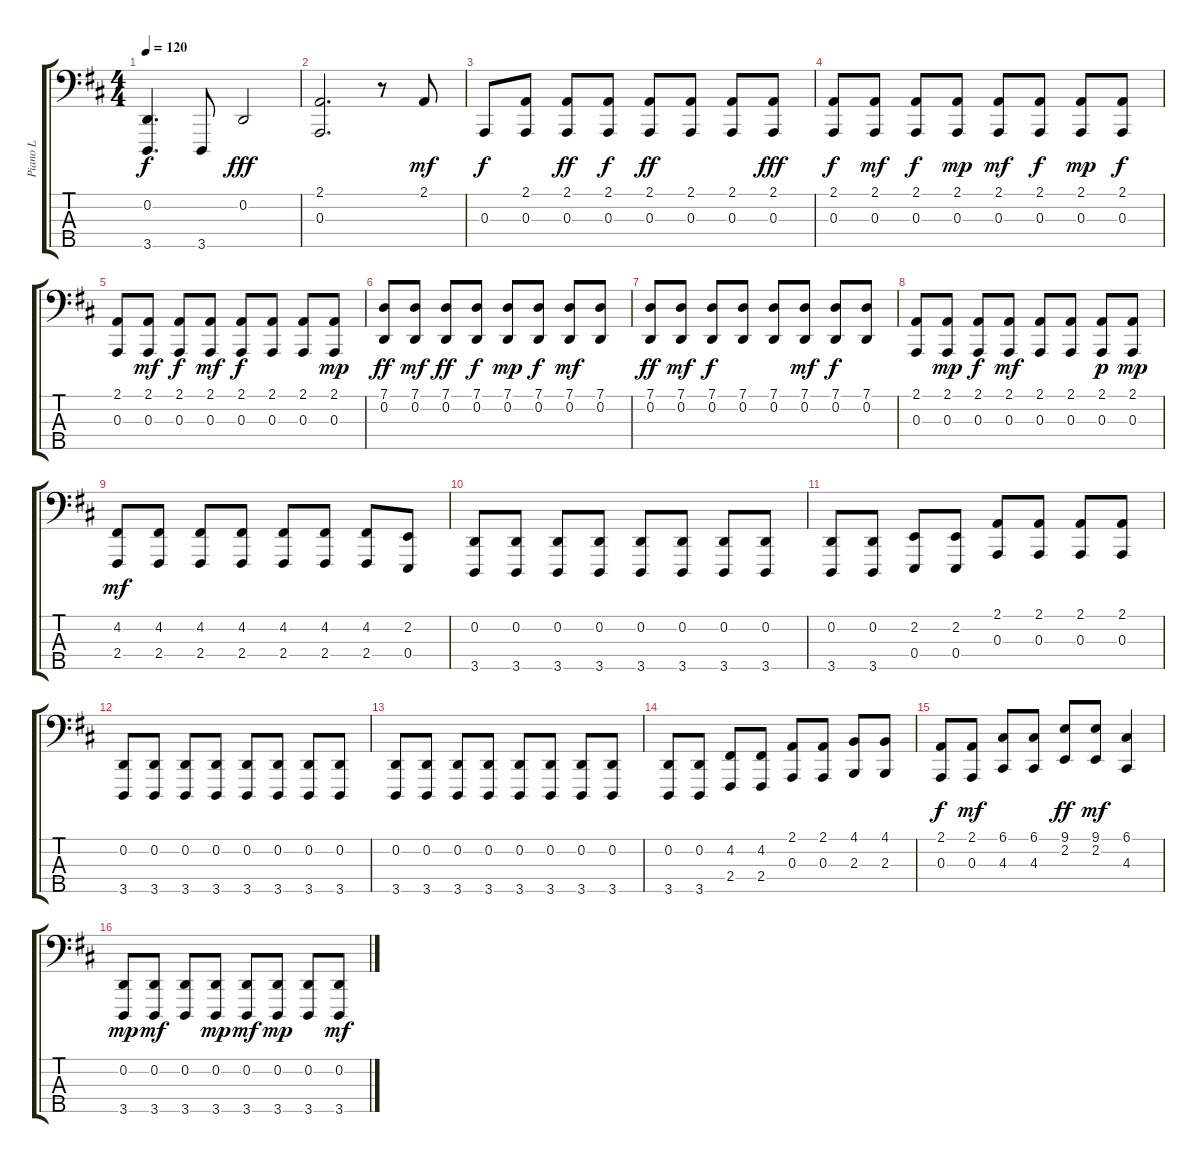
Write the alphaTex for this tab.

\track ("Piano L" "Piano L") {instrument acousticgrandpiano}
\staff {score tabs}
\tuning (G2 D2 A1 E1 B0) {hide}
\ts (4 4)
\tempo 120
\clef f4
\ks d
(0.2{t} 3.5{t}).4{d dy f} 3.5.8 0.2.2{dy fff} |
(2.1 0.3).2{d} r.8 2.1.8{dy mf} |
0.3.8{dy f} (2.1 0.3).8 (2.1 0.3).8{dy ff} (2.1 0.3).8{dy f} (2.1 0.3).8{dy ff} (2.1 0.3).8 (2.1 0.3).8 (2.1 0.3).8{dy fff} |
(2.1 0.3).8{dy f} (2.1 0.3).8{dy mf} (2.1 0.3).8{dy f} (2.1 0.3).8{dy mp} (2.1 0.3).8{dy mf} (2.1 0.3).8{dy f} (2.1 0.3).8{dy mp} (2.1 0.3).8{dy f} |
(2.1 0.3).8 (2.1 0.3).8{dy mf} (2.1 0.3).8{dy f} (2.1 0.3).8{dy mf} (2.1 0.3).8{dy f} (2.1 0.3).8 (2.1 0.3).8 (2.1 0.3).8{dy mp} |
(7.1 0.2).8{dy ff} (7.1 0.2).8{dy mf} (7.1 0.2).8{dy ff} (7.1 0.2).8{dy f} (7.1 0.2).8{dy mp} (7.1 0.2).8{dy f} (7.1 0.2).8{dy mf} (7.1 0.2).8 |
(7.1 0.2).8{dy ff} (7.1 0.2).8{dy mf} (7.1 0.2).8{dy f} (7.1 0.2).8 (7.1 0.2).8 (7.1 0.2).8{dy mf} (7.1 0.2).8{dy f} (7.1 0.2).8 |
(2.1 0.3).8 (2.1 0.3).8{dy mp} (2.1 0.3).8{dy f} (2.1 0.3).8{dy mf} (2.1 0.3).8 (2.1 0.3).8 (2.1 0.3).8{dy p} (2.1 0.3).8{dy mp} |
(4.2 2.4).8{dy mf} (4.2 2.4).8 (4.2 2.4).8 (4.2 2.4).8 (4.2 2.4).8 (4.2 2.4).8 (4.2 2.4).8 (2.2 0.4).8 |
(0.2 3.5).8 (0.2 3.5).8 (0.2 3.5).8 (0.2 3.5).8 (0.2 3.5).8 (0.2 3.5).8 (0.2 3.5).8 (0.2 3.5).8 |
(0.2 3.5).8 (0.2 3.5).8 (2.2 0.4).8 (2.2 0.4).8 (2.1 0.3).8 (2.1 0.3).8 (2.1 0.3).8 (2.1 0.3).8 |
(0.2 3.5).8 (0.2 3.5).8 (0.2 3.5).8 (0.2 3.5).8 (0.2 3.5).8 (0.2 3.5).8 (0.2 3.5).8 (0.2 3.5).8 |
(0.2 3.5).8 (0.2 3.5).8 (0.2 3.5).8 (0.2 3.5).8 (0.2 3.5).8 (0.2 3.5).8 (0.2 3.5).8 (0.2 3.5).8 |
(0.2 3.5).8 (0.2 3.5).8 (4.2 2.4).8 (4.2 2.4).8 (2.1 0.3).8 (2.1 0.3).8 (4.1 2.3).8 (4.1 2.3).8 |
(2.1 0.3).8{dy f} (2.1 0.3).8{dy mf} (6.1 4.3).8 (6.1 4.3).8 (9.1 2.2).8{dy ff} (9.1 2.2).8{dy mf} (6.1 4.3).4 |
(0.2 3.5).8{dy mp} (0.2 3.5).8{dy mf} (0.2 3.5).8 (0.2 3.5).8{dy mp} (0.2 3.5).8{dy mf} (0.2 3.5).8{dy mp} (0.2 3.5).8 (0.2 3.5).8{dy mf}
